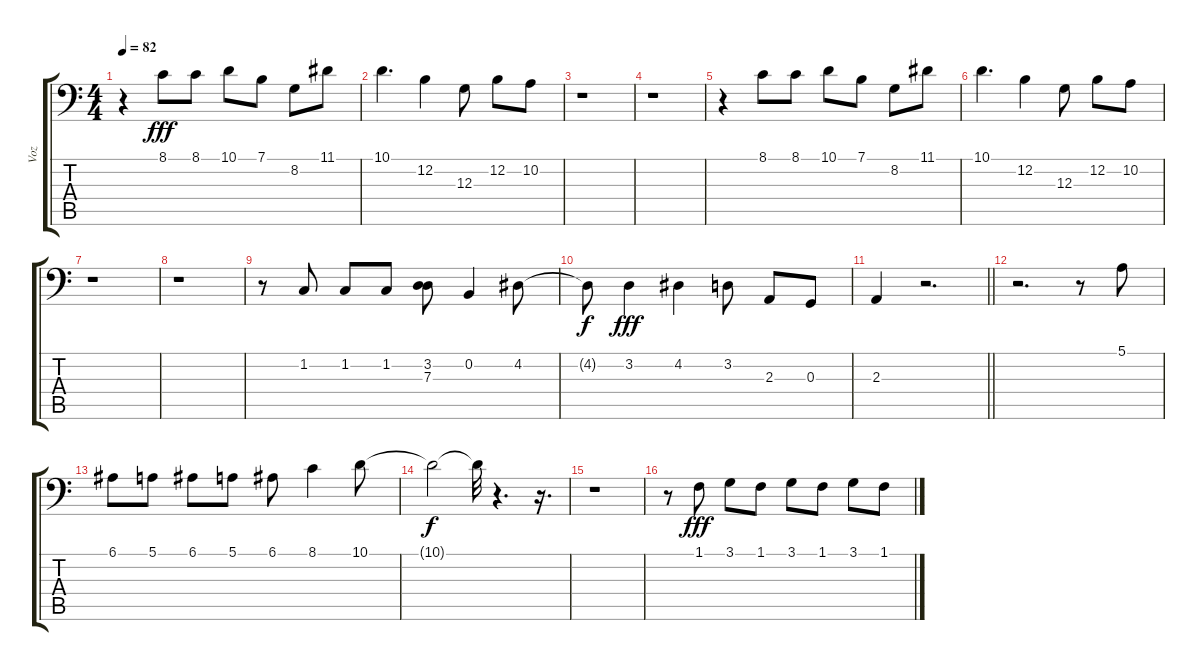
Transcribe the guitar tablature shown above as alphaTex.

\track ("Voz" "Voz") {instrument tenorsax}
\staff {score tabs}
\tuning (E3 B2 G2 D2 A1 E1) {hide}
\ts (4 4)
\tempo 82
\clef f4
\ks c
r.4{dy fff} 8.1.8 8.1.8 10.1.8 7.1.8 8.2.8 11.1.8 |
10.1.4{d} 12.2.4 12.3.8 12.2.8 10.2.8 |
r.1 |
r.1 |
r.4 8.1.8 8.1.8 10.1.8 7.1.8 8.2.8 11.1.8 |
10.1.4{d} 12.2.4 12.3.8 12.2.8 10.2.8 |
r.1 |
r.1 |
r.8 1.2.8 1.2.8 1.2.8 (3.2 7.3).8 0.2.4 4.2.8 |
4.2{t}.8{dy f} 3.2.4{dy fff} 4.2.4 3.2.8 2.3.8 0.3.8 |
\barLineRight lightlight
2.3.4 r.2{d} |
r.2{d} r.8 5.1.8 |
6.1.8 5.1.8 6.1.8 5.1.8 6.1.8 8.1.4 10.1.8 |
10.1{t}.2{dy f} 10.1{t}.32 r.4{d} r.16{d} |
r.1 |
r.8 1.1.8{dy fff} 3.1.8 1.1.8 3.1.8 1.1.8 3.1.8 1.1.8
